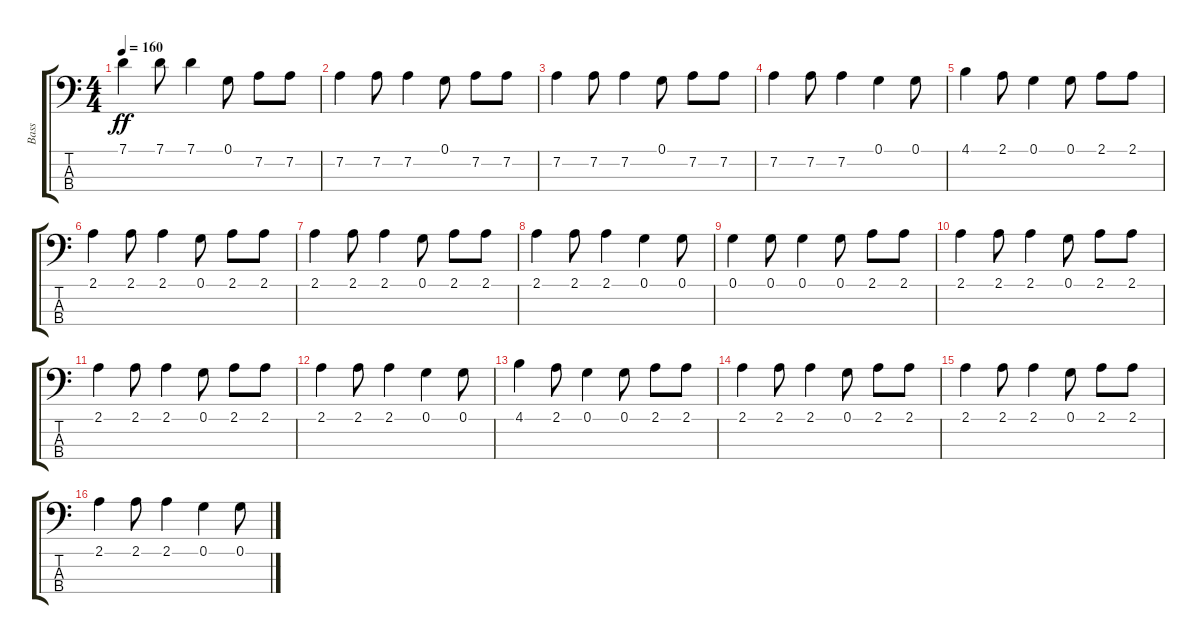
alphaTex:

\track ("Bass" "Bass") {instrument electricbassfinger}
\staff {score tabs}
\tuning (G2 D2 A1 E1) {hide}
\ts (4 4)
\tempo 160
\clef f4
\ks c
7.1.4{dy ff} 7.1.8 7.1.4 0.1.8 7.2.8 7.2.8 |
7.2.4 7.2.8 7.2.4 0.1.8 7.2.8 7.2.8 |
7.2.4 7.2.8 7.2.4 0.1.8 7.2.8 7.2.8 |
7.2.4 7.2.8 7.2.4 0.1.4 0.1.8 |
4.1.4 2.1.8 0.1.4 0.1.8 2.1.8 2.1.8 |
2.1.4 2.1.8 2.1.4 0.1.8 2.1.8 2.1.8 |
2.1.4 2.1.8 2.1.4 0.1.8 2.1.8 2.1.8 |
2.1.4 2.1.8 2.1.4 0.1.4 0.1.8 |
0.1.4 0.1.8 0.1.4 0.1.8 2.1.8 2.1.8 |
2.1.4 2.1.8 2.1.4 0.1.8 2.1.8 2.1.8 |
2.1.4 2.1.8 2.1.4 0.1.8 2.1.8 2.1.8 |
2.1.4 2.1.8 2.1.4 0.1.4 0.1.8 |
4.1.4 2.1.8 0.1.4 0.1.8 2.1.8 2.1.8 |
2.1.4 2.1.8 2.1.4 0.1.8 2.1.8 2.1.8 |
2.1.4 2.1.8 2.1.4 0.1.8 2.1.8 2.1.8 |
2.1.4 2.1.8 2.1.4 0.1.4 0.1.8
